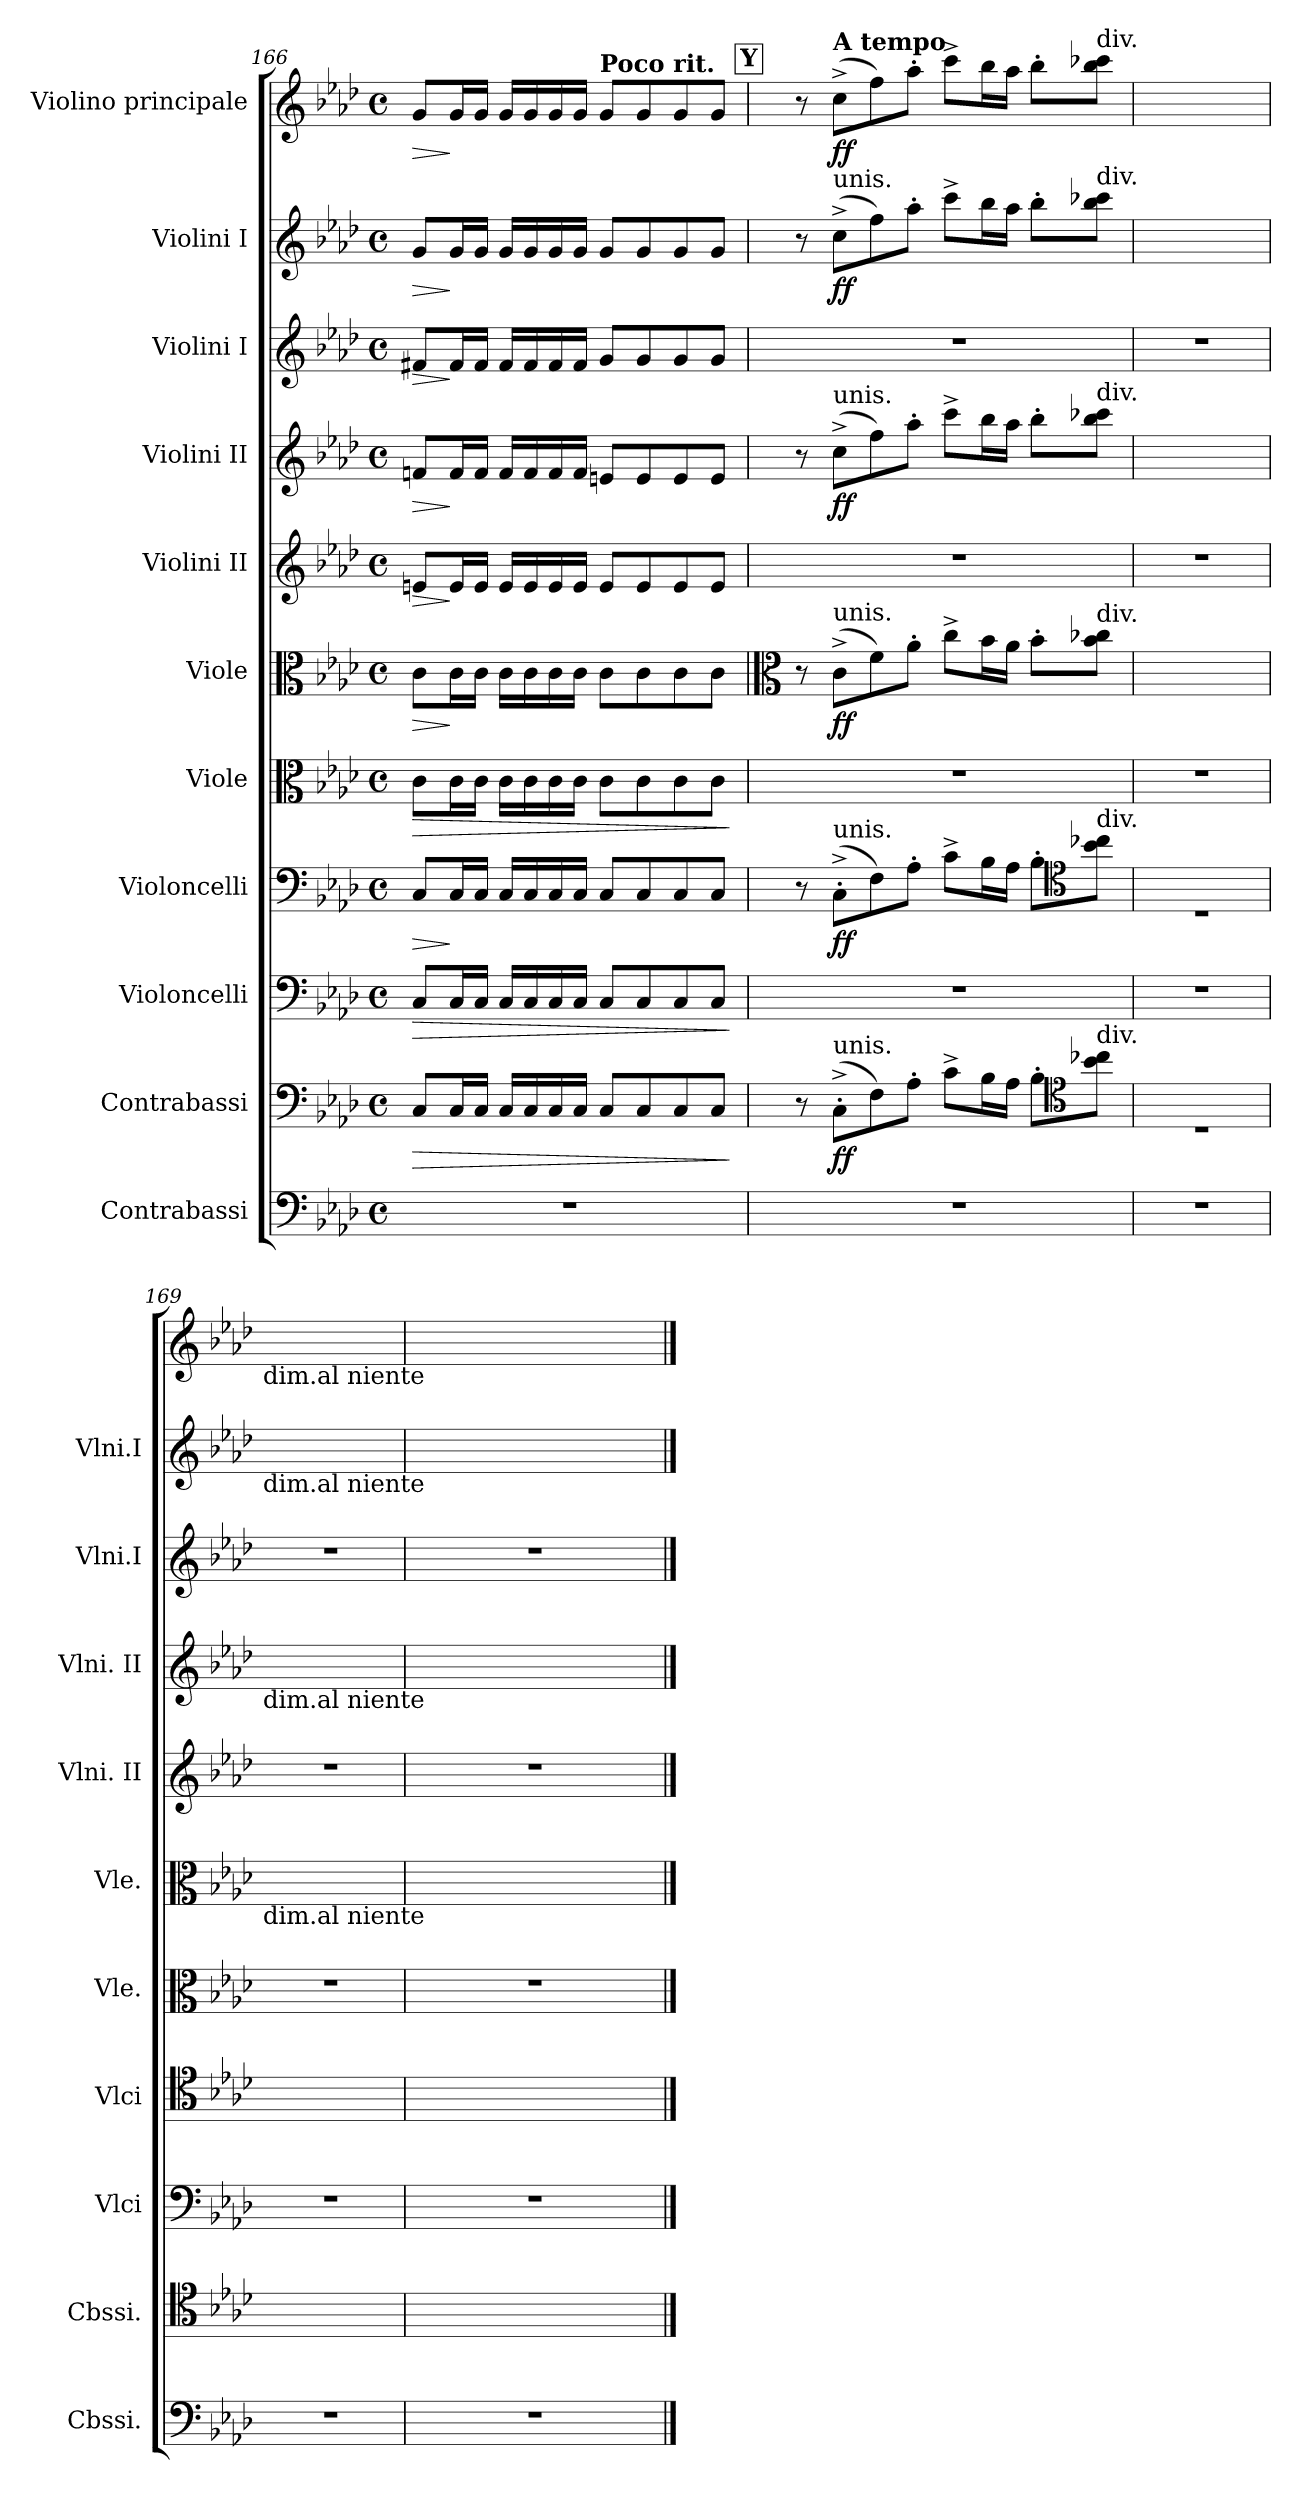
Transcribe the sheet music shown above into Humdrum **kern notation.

**kern	**kern	**dynam	**kern	**dynam	**kern	**dynam	**kern	**dynam	**kern	**dynam	**kern	**dynam	**kern	**dynam	**kern	**dynam	**kern	**dynam	**kern	**dynam
*part11	*part10	*part10	*part9	*part9	*part8	*part8	*part7	*part7	*part6	*part6	*part5	*part5	*part4	*part4	*part3	*part3	*part2	*part2	*part1	*part1
*staff11	*staff10	*staff10	*staff9	*staff9	*staff8	*staff8	*staff7	*staff7	*staff6	*staff6	*staff5	*staff5	*staff4	*staff4	*staff3	*staff3	*staff2	*staff2	*staff1	*staff1
*I"Contrabassi	*I"Contrabassi	*	*I"Violoncelli	*	*I"Violoncelli	*	*I"Viole	*	*I"Viole	*	*I"Violini II	*	*I"Violini II	*	*I"Violini I	*	*I"Violini I	*	*I"Violino principale	*
*I'Cbssi.	*I'Cbssi.	*	*I'Vlci	*	*I'Vlci	*	*I'Vle.	*	*I'Vle.	*	*I'Vlni. II	*	*I'Vlni. II	*	*I'Vlni.I	*	*I'Vlni.I	*	*	*
*clefF4	*clefF4	*	*clefF4	*	*clefF4	*	*clefC3	*	*clefC3	*	*clefG2	*	*clefG2	*	*clefG2	*	*clefG2	*	*clefG2	*
*ITrd7c12	*ITrd7c12	*	*	*	*	*	*	*	*	*	*	*	*	*	*	*	*	*	*	*
*k[b-e-a-d-]	*k[b-e-a-d-]	*	*k[b-e-a-d-]	*	*k[b-e-a-d-]	*	*k[b-e-a-d-]	*	*k[b-e-a-d-]	*	*k[b-e-a-d-]	*	*k[b-e-a-d-]	*	*k[b-e-a-d-]	*	*k[b-e-a-d-]	*	*k[b-e-a-d-]	*
*M4/4	*M4/4	*	*M4/4	*	*M4/4	*	*M4/4	*	*M4/4	*	*M4/4	*	*M4/4	*	*M4/4	*	*M4/4	*	*M4/4	*
*met(c)	*met(c)	*	*met(c)	*	*met(c)	*	*met(c)	*	*met(c)	*	*met(c)	*	*met(c)	*	*met(c)	*	*met(c)	*	*met(c)	*
=166	=166	=166	=166	=166	=166	=166	=166	=166	=166	=166	=166	=166	=166	=166	=166	=166	=166	=166	=166	=166
!	!	!LO:HP:b	!	!LO:HP:b	!	!LO:HP:b	!	!LO:HP:b	!	!LO:HP:b	!	!LO:HP:b	!	!LO:HP:b	!	!LO:HP:b	!	!LO:HP:b	!	!LO:HP:b
1r	8CC/L	>	8C/L	>	8C/L	>	8c\L	>	8c\L	>	8en/L	>	8fn/L	>	8f#X/L	>	8g/L	>	8g/L	>
.	16CC/L	.	16C/L	.	16C/L	]	16c\L	.	16c\L	]	16e/L	]	16f/L	]	16f#/L	]	16g/L	]	16g/L	]
.	16CC/JJ	.	16C/JJ	.	16C/JJ	.	16c\JJ	.	16c\JJ	.	16e/JJ	.	16f/JJ	.	16f#/JJ	.	16g/JJ	.	16g/JJ	.
.	16CC/LL	.	16C/LL	.	16C/LL	.	16c\LL	.	16c\LL	.	16e/LL	.	16f/LL	.	16f#/LL	.	16g/LL	.	16g/LL	.
.	16CC/	.	16C/	.	16C/	.	16c\	.	16c\	.	16e/	.	16f/	.	16f#/	.	16g/	.	16g/	.
.	16CC/	.	16C/	.	16C/	.	16c\	.	16c\	.	16e/	.	16f/	.	16f#/	.	16g/	.	16g/	.
.	16CC/JJ	.	16C/JJ	.	16C/JJ	.	16c\JJ	.	16c\JJ	.	16e/JJ	.	16f/JJ	.	16f#/JJ	.	16g/JJ	.	16g/JJ	.
!	!	!	!	!	!	!	!	!	!	!	!	!	!	!	!	!	!	!	!LO:TX:B:t=Poco rit.	!
.	8CC/L	.	8C/L	.	8C/L	.	8c\L	.	8c\L	.	8e/L	.	8en/L	.	8g/L	.	8g/L	.	8g/L	.
.	8CC/	.	8C/	.	8C/	.	8c\	.	8c\	.	8e/	.	8e/	.	8g/	.	8g/	.	8g/	.
.	8CC/	.	8C/	.	8C/	.	8c\	.	8c\	.	8e/	.	8e/	.	8g/	.	8g/	.	8g/	.
.	8CC/J	.	8C/J	.	8C/J	.	8c\J	.	8c\J	.	8e/J	.	8e/J	.	8g/J	.	8g/J	.	8g/J	.
.	.	]	.	]	.	.	.	]	.	.	.	.	.	.	.	.	.	.	.	.
!!LO:REH:place=s1:a:B:fs=14:t=Y
=167	=167	=167	=167	=167	=167	=167	=167	=167	=167	=167	=167	=167	=167	=167	=167	=167	=167	=167	=167	=167
*	*	*	*	*	*	*	*	*	*clefC3	*	*	*	*	*	*	*	*	*	*	*
1r	8r	.	1r	.	8r	.	1r	.	8r	.	1r	.	8r	.	1r	.	8r	.	8r	.
!	!	!	!	!	!	!	!	!	!	!	!	!	!	!	!	!	!	!	!LO:TX:B:t=A tempo	!
!	!	!	!	!	!	!	!	!	!	!	!	!	!	!	!	!	!LO:TX:a:t=unis.	!	!	!
!	!	!	!	!	!	!	!	!	!	!	!	!	!LO:TX:a:t=unis.	!	!	!	!	!	!	!
!	!	!	!	!	!	!	!	!	!LO:TX:a:t=unis.	!	!	!	!	!	!	!	!	!	!	!
!	!	!	!	!	!LO:TX:a:t=unis.	!	!	!	!	!	!	!	!	!	!	!	!	!	!	!
!	!LO:TX:a:t=unis.	!	!	!	!	!	!	!	!	!	!	!	!	!	!	!	!	!	!	!
!	!	!LO:DY:b	!	!	!	!LO:DY:b	!	!	!	!LO:DY:b	!	!	!	!LO:DY:b	!	!	!	!LO:DY:b	!	!LO:DY:b
.	(>8CC'^\L	ff	.	.	(>8C'^\L	ff	.	.	(>8c^\L	ff	.	.	(>8cc^\L	ff	.	.	(>8cc^\L	ff	(>8cc^\L	ff
.	8FF\)	.	.	.	8F\)	.	.	.	8f\)	.	.	.	8ff\)	.	.	.	8ff\)	.	8ff\)	.
.	8AA-'\J	.	.	.	8A-'\J	.	.	.	8a-'\J	.	.	.	8aa-'\J	.	.	.	8aa-'\J	.	8aa-'\J	.
.	8C^\L	.	.	.	8c^\L	.	.	.	8cc^\L	.	.	.	8ccc^\L	.	.	.	8ccc^\L	.	8ccc^\L	.
.	16BB-\L	.	.	.	16B-\L	.	.	.	16b-\L	.	.	.	16bb-\L	.	.	.	16bb-\L	.	16bb-\L	.
.	16AA-\JJ	.	.	.	16A-\JJ	.	.	.	16a-\JJ	.	.	.	16aa-\JJ	.	.	.	16aa-\JJ	.	16aa-\JJ	.
.	8BB-'\L	.	.	.	8B-'\L	.	.	.	8b-'\L	.	.	.	8bb-'\L	.	.	.	8bb-'\L	.	8bb-'\L	.
*	*clefC4	*	*	*	*clefC4	*	*	*	*	*	*	*	*	*	*	*	*	*	*	*
!	!	!	!	!	!	!	!	!	!	!	!	!	!	!	!	!	!	!	!LO:TX:a:t=div.	!
!	!	!	!	!	!	!	!	!	!	!	!	!	!	!	!	!	!LO:TX:a:t=div.	!	!	!
!	!	!	!	!	!	!	!	!	!	!	!	!	!LO:TX:a:t=div.	!	!	!	!	!	!	!
!	!	!	!	!	!	!	!	!	!LO:TX:a:t=div.	!	!	!	!	!	!	!	!	!	!	!
!	!	!	!	!	!LO:TX:a:t=div.	!	!	!	!	!	!	!	!	!	!	!	!	!	!	!
!	!LO:TX:a:t=div.	!	!	!	!	!	!	!	!	!	!	!	!	!	!	!	!	!	!	!
.	8B-\ 8c-X\J	.	.	.	8b-\ 8cc-X\J	.	.	.	8b-\ 8cc-X\J	.	.	.	8bb-\ 8ccc-X\J	.	.	.	8bb-\ 8ccc-X\J	.	8bb-\ 8ccc-X\J	.
=168	=168	=168	=168	=168	=168	=168	=168	=168	=168	=168	=168	=168	=168	=168	=168	=168	=168	=168	=168	=168
*	*^	*	*	*	*^	*	*	*	*	*	*	*	*	*	*	*	*	*	*	*
1r	1ryy	1r	.	1r	.	1ryy	1r	.	1r	.	1ryy	.	1r	.	1ryy	.	1r	.	1ryy	.	1ryy	.
=169	=169	=169	=169	=169	=169	=169	=169	=169	=169	=169	=169	=169	=169	=169	=169	=169	=169	=169	=169	=169	=169	=169
!	!	!	!	!	!	!	!	!	!	!	!	!	!	!	!	!	!	!	!	!	!LO:TX:b:t=dim.al niente	!
!	!	!	!	!	!	!	!	!	!	!	!	!	!	!	!	!	!	!	!LO:TX:b:t=dim.al niente	!	!	!
!	!	!	!	!	!	!	!	!	!	!	!	!	!	!	!LO:TX:b:t=dim.al niente	!	!	!	!	!	!	!
!	!	!	!	!	!	!	!	!	!	!	!LO:TX:b:t=dim.al niente	!	!	!	!	!	!	!	!	!	!	!
!	!	!	!	!	!	!LO:TX:b:t=dim.al niente	!	!	!	!	!	!	!	!	!	!	!	!	!	!	!	!
!	!LO:TX:b:t=dim.al niente	!	!	!	!	!	!	!	!	!	!	!	!	!	!	!	!	!	!	!	!	!
*	*v	*v	*	*	*	*v	*v	*	*	*	*	*	*	*	*	*	*	*	*	*	*	*
1r	1ryy	.	1r	.	1ryy	.	1r	.	1ryy	.	1r	.	1ryy	.	1r	.	1ryy	.	1ryy	.
=170	=170	=170	=170	=170	=170	=170	=170	=170	=170	=170	=170	=170	=170	=170	=170	=170	=170	=170	=170	=170
1r	2ryy	.	1r	.	2ryy	.	1r	.	2ryy	.	1r	.	2ryy	.	1r	.	2ryy	.	2ryy	.
.	8ryy	.	.	.	8ryy	.	.	.	8ryy	.	.	.	8ryy	.	.	.	8ryy	.	8ryy	.
.	8ryy	.	.	.	8ryy	.	.	.	8ryy	.	.	.	8ryy	.	.	.	8ryy	.	8ryy	.
.	8ryy	.	.	.	8ryy	.	.	.	8ryy	.	.	.	8ryy	.	.	.	8ryy	.	8ryy	.
.	8DD-/yy	.	.	.	8D-/yy	.	.	.	8D-/yy	.	.	.	8d-/yy	.	.	.	8d-/yy	.	8d-/yy	.
==	==	==	==	==	==	==	==	==	==	==	==	==	==	==	==	==	==	==	==	==
*-	*-	*-	*-	*-	*-	*-	*-	*-	*-	*-	*-	*-	*-	*-	*-	*-	*-	*-	*-	*-
